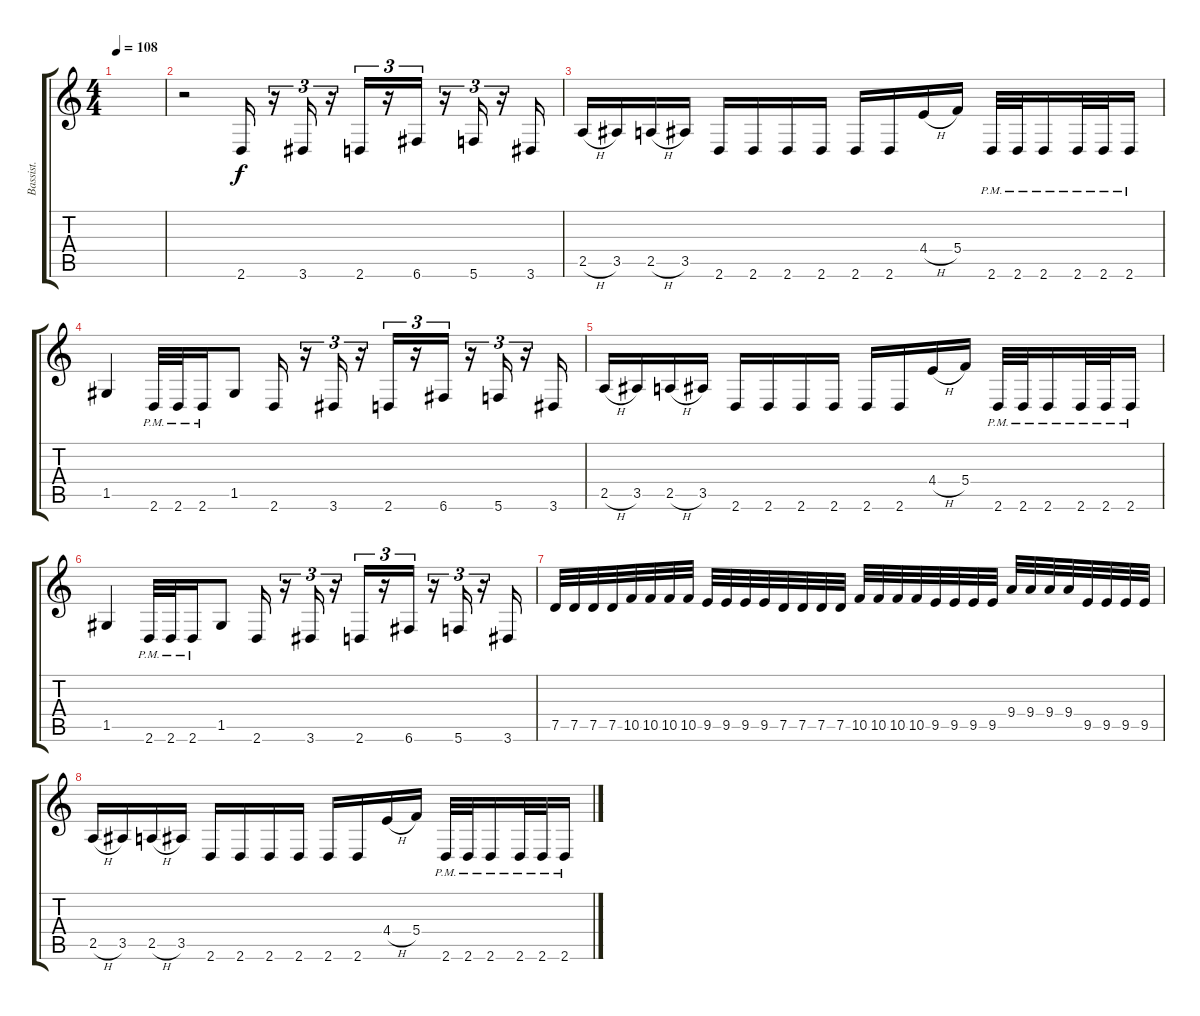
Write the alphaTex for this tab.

\track ("Bassist." "Bassist.") {instrument electricbassfinger}
\staff {score tabs}
\tuning (D4 A3 F3 C3 G2 C2) {hide}
\ts (4 4)
\tempo 108
\clef g2
\ks c
|
r.2 2.6.16 r.16{tu (3 2)} 3.6.16{tu (3 2)} r.16{tu (3 2)} 2.6.16{tu (3 2)} r.16{tu (3 2)} 6.6.16{tu (3 2)} r.16{tu (3 2)} 5.6.16{tu (3 2)} r.16{tu (3 2)} 3.6.16 |
2.5{h}.16 3.5.16 2.5{h}.16 3.5.16 2.6.16 2.6.16 2.6.16 2.6.16 2.6.16 2.6.16 4.4{h}.16 5.4.16 2.6{pm}.32 2.6{pm}.32 2.6{pm}.16 2.6{pm}.32 2.6{pm}.32 2.6{pm}.16 |
1.5.4 2.6{pm}.32 2.6{pm}.32 2.6{pm}.16 1.5.8 2.6.16 r.16{tu (3 2)} 3.6.16{tu (3 2)} r.16{tu (3 2)} 2.6.16{tu (3 2)} r.16{tu (3 2)} 6.6.16{tu (3 2)} r.16{tu (3 2)} 5.6.16{tu (3 2)} r.16{tu (3 2)} 3.6.16 |
2.5{h}.16 3.5.16 2.5{h}.16 3.5.16 2.6.16 2.6.16 2.6.16 2.6.16 2.6.16 2.6.16 4.4{h}.16 5.4.16 2.6{pm}.32 2.6{pm}.32 2.6{pm}.16 2.6{pm}.32 2.6{pm}.32 2.6{pm}.16 |
1.5.4 2.6{pm}.32 2.6{pm}.32 2.6{pm}.16 1.5.8 2.6.16 r.16{tu (3 2)} 3.6.16{tu (3 2)} r.16{tu (3 2)} 2.6.16{tu (3 2)} r.16{tu (3 2)} 6.6.16{tu (3 2)} r.16{tu (3 2)} 5.6.16{tu (3 2)} r.16{tu (3 2)} 3.6.16 |
7.5.32 7.5.32 7.5.32 7.5.32 10.5.32 10.5.32 10.5.32 10.5.32 9.5.32 9.5.32 9.5.32 9.5.32 7.5.32 7.5.32 7.5.32 7.5.32 10.5.32 10.5.32 10.5.32 10.5.32 9.5.32 9.5.32 9.5.32 9.5.32 9.4.32 9.4.32 9.4.32 9.4.32 9.5.32 9.5.32 9.5.32 9.5.32 |
2.5{h}.16 3.5.16 2.5{h}.16 3.5.16 2.6.16 2.6.16 2.6.16 2.6.16 2.6.16 2.6.16 4.4{h}.16 5.4.16 2.6{pm}.32 2.6{pm}.32 2.6{pm}.16 2.6{pm}.32 2.6{pm}.32 2.6{pm}.16
